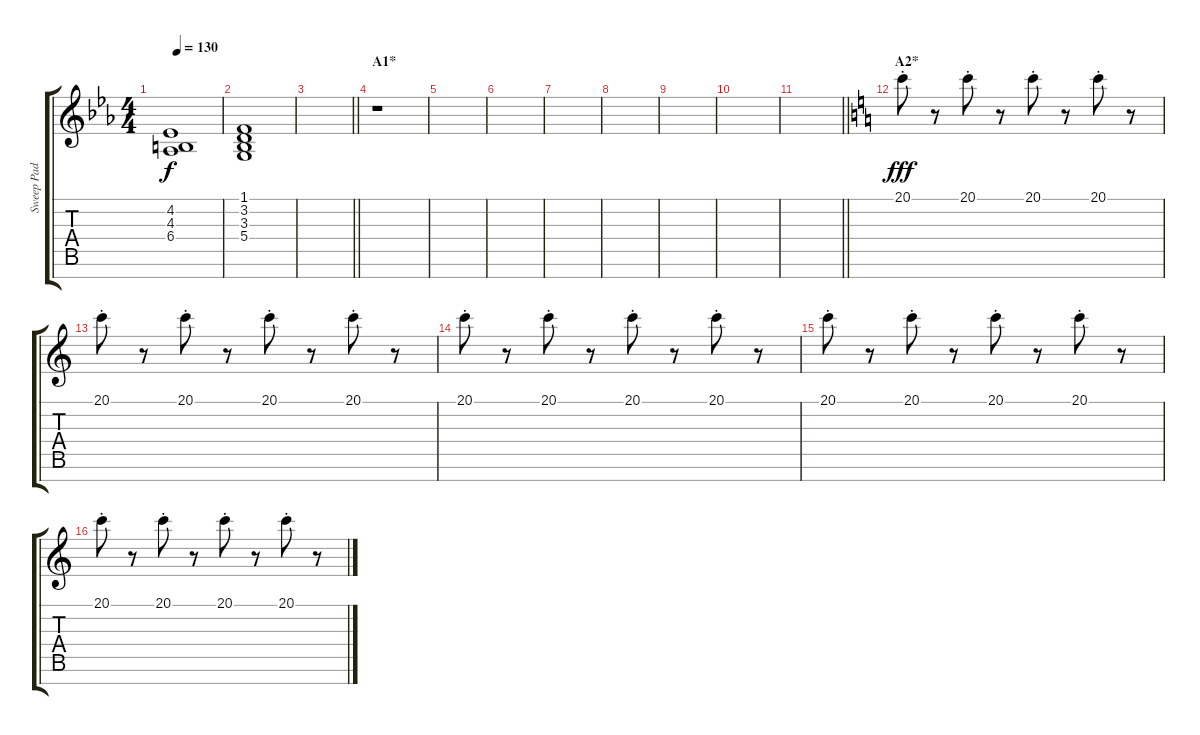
\track ("Sweep Pad & Strings" "Sweep Pad ") {instrument pad8sweep}
\staff {score tabs}
\tuning (E4 B3 G3 D3 A2 E2 B1) {hide}
\ts (4 4)
\tempo 130
\clef g2
\ks eb
(4.2 4.3 6.4).1{dy f} |
(1.1 3.2 3.3 5.4).1 |
\barLineRight lightlight
|
\section ("" "A1*")
r.1{instrument stringensemble1} |
|
|
|
|
|
|
\barLineRight lightlight
|
\section ("" "A2*")
\ks c
20.1{st}.8{dy fff} r.8 20.1{st}.8 r.8 20.1{st}.8 r.8 20.1{st}.8 r.8 |
20.1{st}.8 r.8 20.1{st}.8 r.8 20.1{st}.8 r.8 20.1{st}.8 r.8 |
20.1{st}.8 r.8 20.1{st}.8 r.8 20.1{st}.8 r.8 20.1{st}.8 r.8 |
20.1{st}.8 r.8 20.1{st}.8 r.8 20.1{st}.8 r.8 20.1{st}.8 r.8 |
20.1{st}.8 r.8 20.1{st}.8 r.8 20.1{st}.8 r.8 20.1{st}.8 r.8
